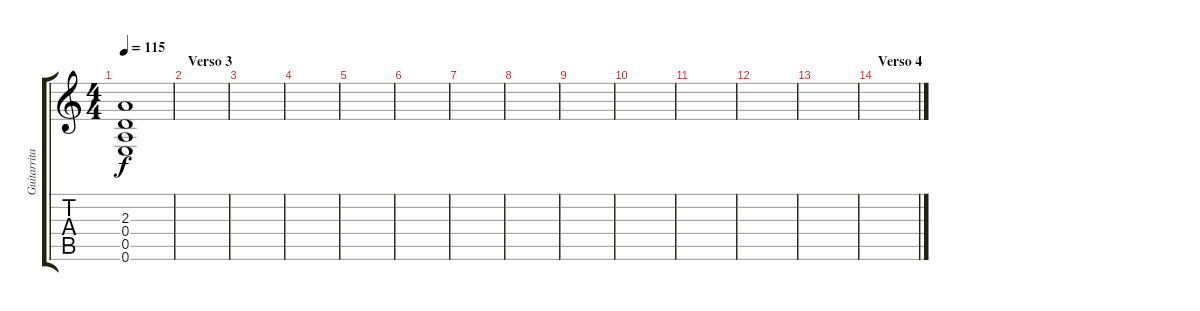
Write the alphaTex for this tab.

\track ("Guitarrita" "Guitarrita") {instrument distortionguitar}
\staff {score tabs}
\tuning (E4 B3 G3 D3 A2 E2) {hide}
\ts (4 4)
\tempo 115
\clef g2
\ks c
(2.3 0.4 0.5 0.6).1{dy f} |
\section ("" "Verso 3")
|
|
|
|
|
|
|
|
|
|
|
|
\section ("" "Verso 4")
